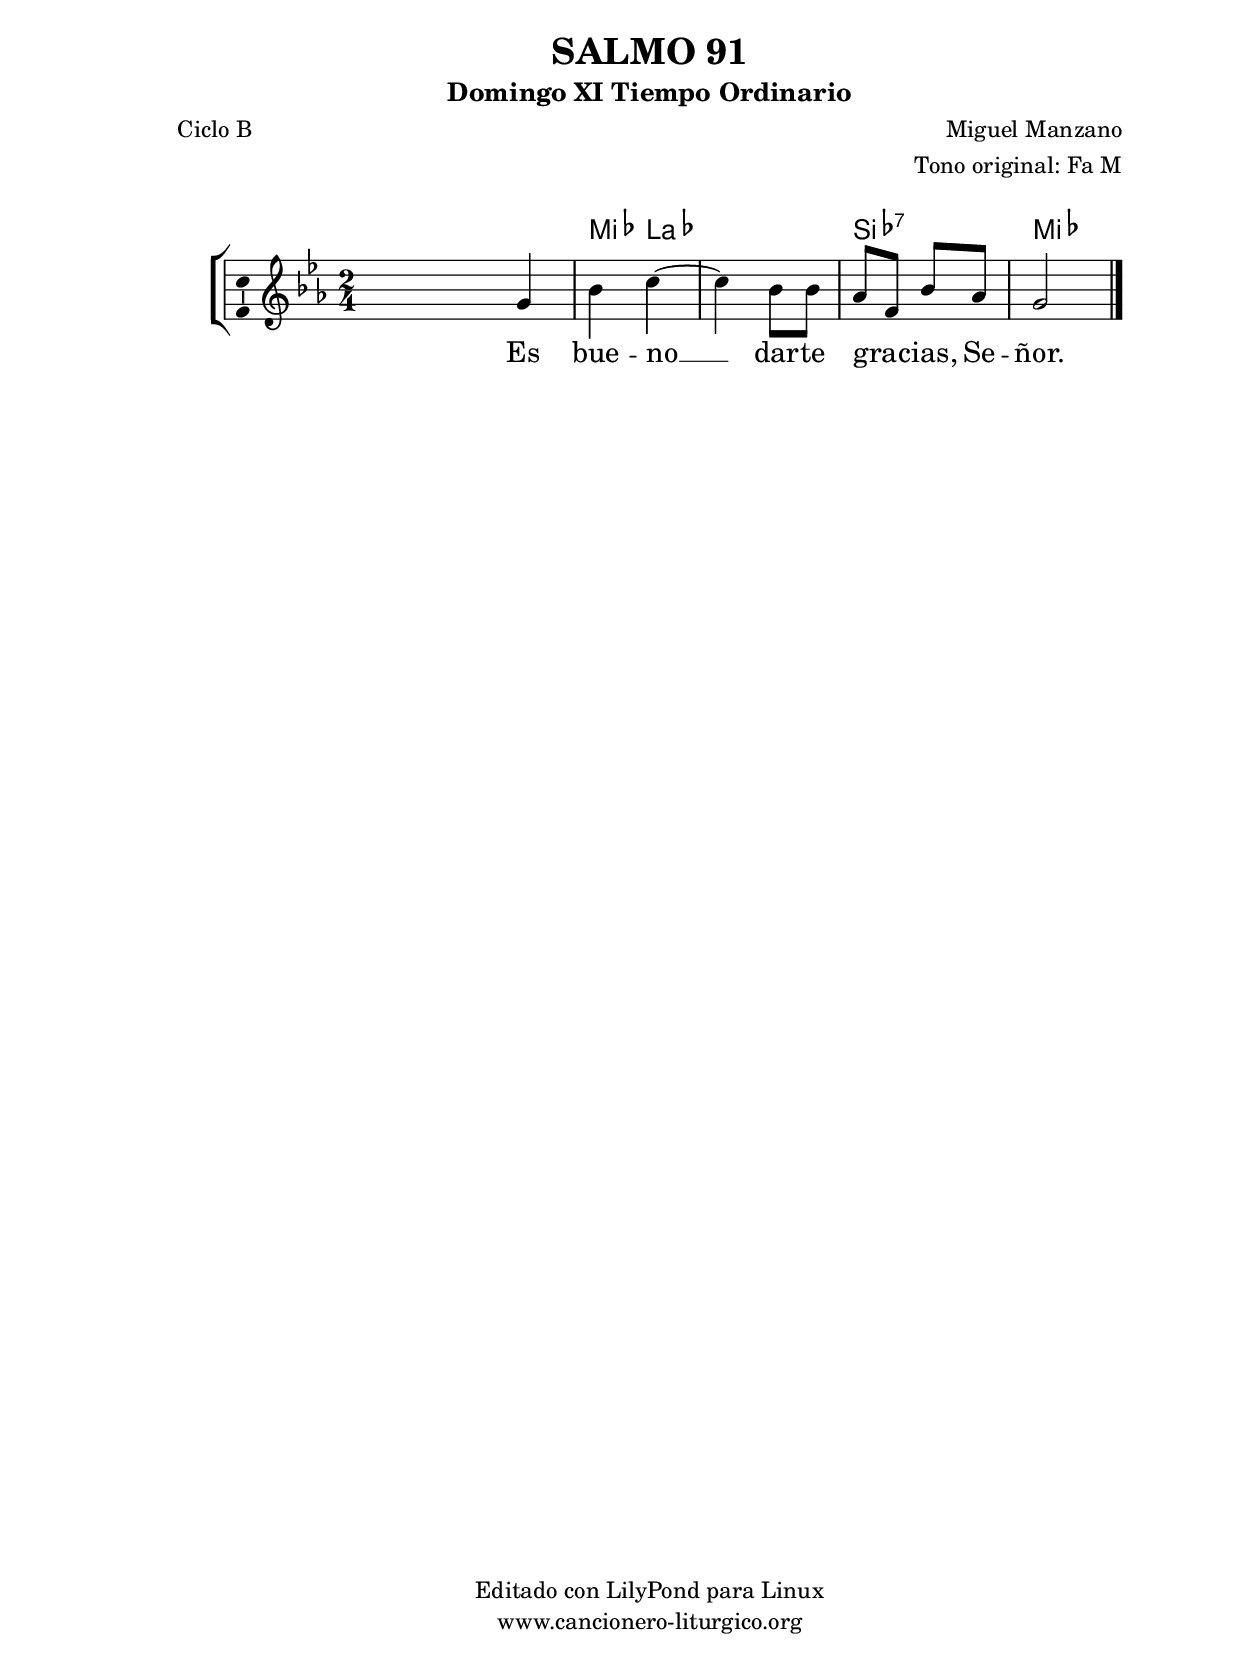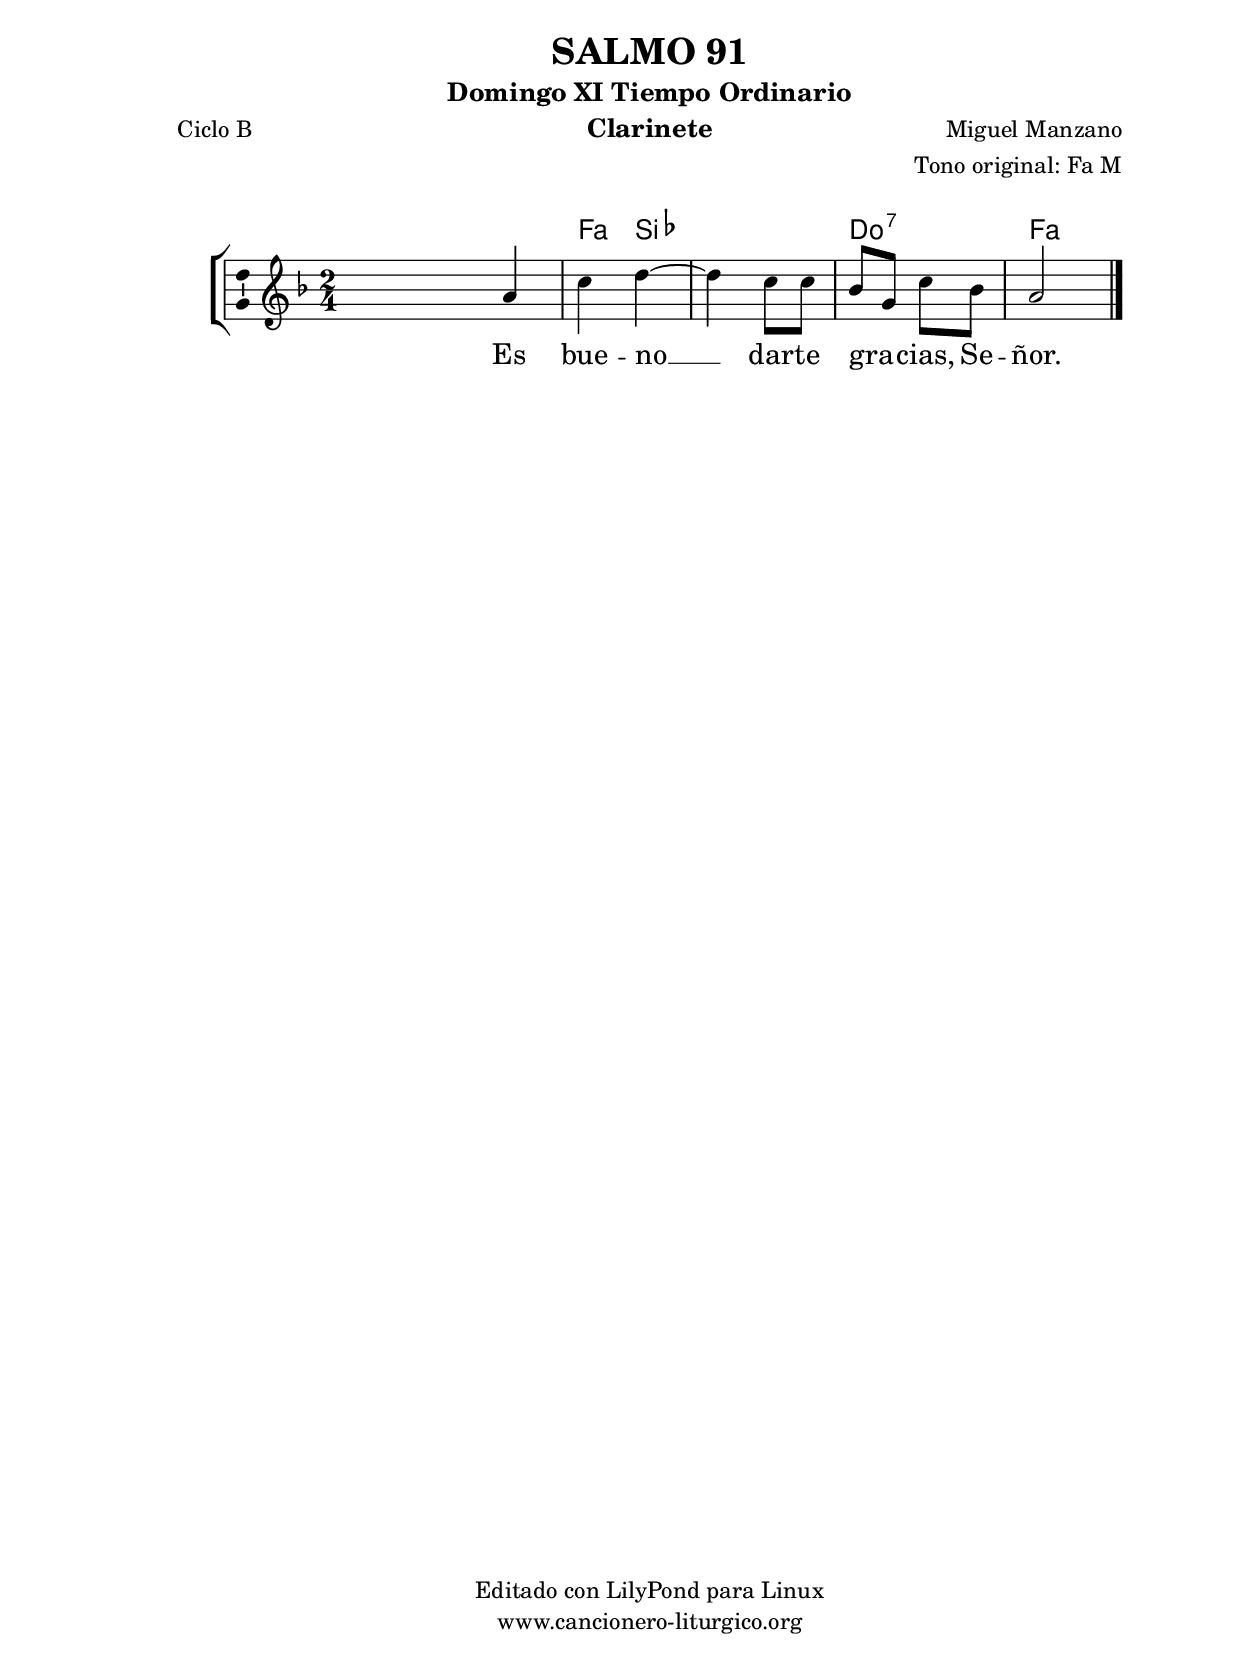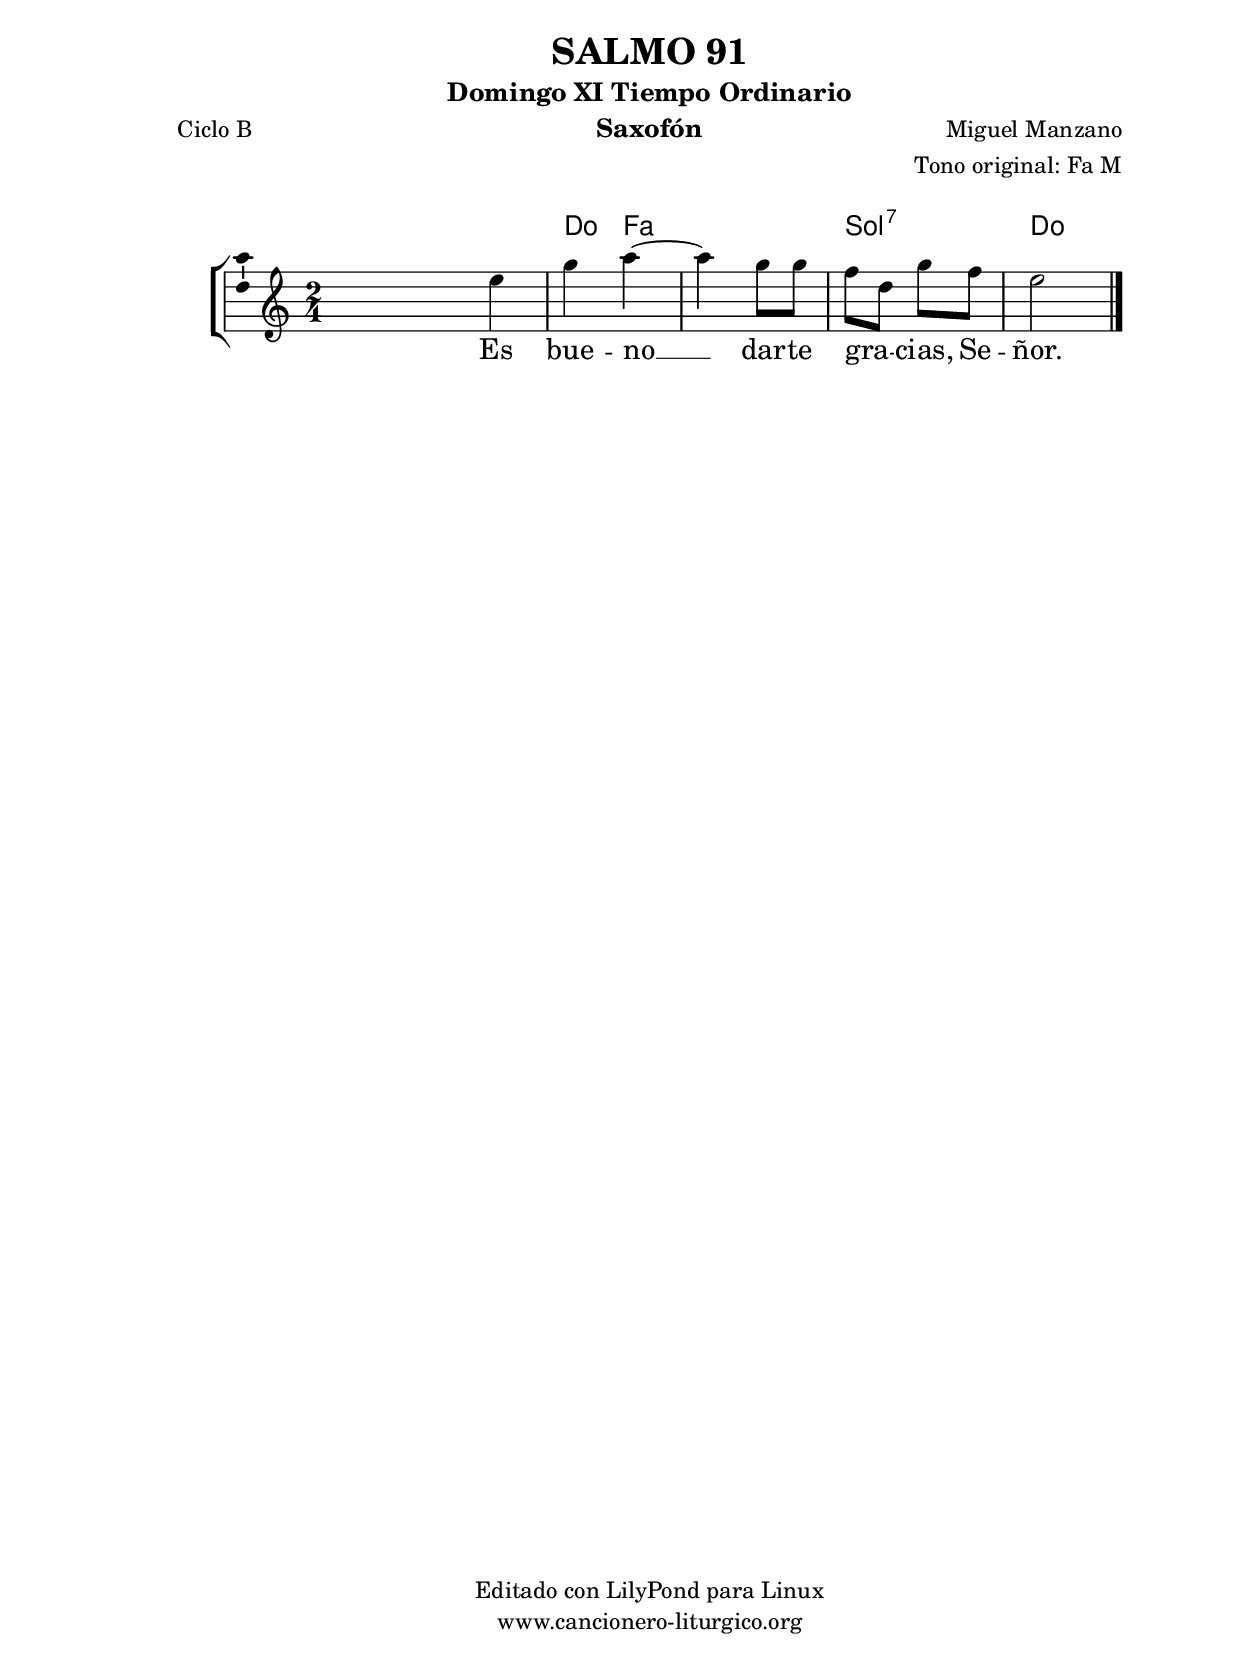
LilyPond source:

%
%para convertir .midi en .wav:
%timidity filename.midi -Ow -o finename.wav
%
%
%Para convertir de .wav a .mp3:
%lame -h -m j filename.wav
%
%
%para escuchar el midi:
%timidity nombrefichero.midi
%


%versión de lilypond para la que se ha escrito esta partitura:
\version "2.16.0"

	%Tamaño papel
	#(set-default-paper-size "a4")
	%Tamaño partitura
	#(set-global-staff-size 20)
	%No responde al pulsar sobre una nota
	#(ly:set-option 'point-and-click #f)

%parámetros del encabezamiento:
\header {
	title = "SALMO 91"
	subtitle = "Domingo XI Tiempo Ordinario"
	composer = "Miguel Manzano"
	poet = "Ciclo B"
	meter = ""
	arranger = "Tono original: Fa M"
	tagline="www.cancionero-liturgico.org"
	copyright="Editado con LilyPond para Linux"
	tiempo = "Ordinario"
	usos = "Salmo"
	letra = "Es bueno darte gracias, Señor."
	}

%parámetros asociados al papel:
\paper  {
	oddHeaderMarkup = \markup {\fill-line { \on-the-fly #not-first-page \fromproperty #'header:title \on-the-fly #not-first-page \fromproperty #'header:composer }}
	evenHeaderMarkup = \markup {\fill-line { \fromproperty #'header:composer \fromproperty #'header:title }}
	#(set-paper-size "a4")
	print-page-number = ##f
	first-page-number = 1
	print-first-page-number = ##f
%	head-separation = 3.0 \cm
	top-margin = 2.0 \cm
	bottom-margin = 0.5\cm
%%%	bottom-margin = -1.0\cm
	left-margin = 3.0 \cm
	line-width = 16.0 \cm 
	indent = 8\mm
	interscoreline = 2.\mm
	between-system-space = 15\mm
%	para que las partituras no llenen la hoja:
	ragged-bottom = ##t
%	idem para la última hoja:
	ragged-last-bottom = ##f
%	para que las partituras llenen el ancho del papel:
	ragged-last = ##f
	after-title-space = 2.5 \cm
%page-count=1
%system-count=8

	%Flexible Vertical Spacing
%	markup-markup-spacing =
%	#'((basic-distance . 15) (minimum-distance . 15) (padding . 3))
	markup-system-spacing =
	#'((basic-distance . 15) (minimum-distance . 15) (padding . 3))
	system-system-spacing =
	#'((basic-distance . 15) (minimum-distance . 15) (padding . 3))
	score-system-spacing =
	#'((basic-distance . 15) (minimum-distance . 15) (padding . 5))
%	top-system-spacing = % header
%	#'((basic-distance . 8) (minimum-distance . 0) (padding . 3))
%	top-markup-spacing =
%	#'((basic-distance . 20) (minimum-distance . 20) (padding . 3))
	last-bottom-spacing = % footer
	#'((basic-distance . 5) (minimum-distance . 5) (padding . 3))
%	score-markup-spacing =
%	#'((basic-distance . 16) (minimum-distance . 13) (padding . 3))

	}


%parámetros que afectan a toda la partitura:
global =  {
	%clave de sol (G):
	\clef G
	%armadura:
	\transpose f ees
	\key f \major
	\tempo 4=80
	\set Score.tempoHideNote = ##t
	}


acordes = {
	\italianChords
	\chordmode {
	\transpose f ees
{
s2
f4 bes s2 c:7 f
	}
	}
}


melodia = 
	\transpose f ees
{
	\relative c''{
	\time 2/4

s4 a4
c4 d~
d4 c8 c
bes8 g c bes
a2

	\bar "|."
	}
	}


texto = \lyricmode {
Es bue -- no __ dar -- te gra -- _ cias, Se -- ñor.
	}


acordesStaff = \context ChordNames = acordesStaff <<
	\set chordChanges = ##t
	\acordes
	>>


vozStaff = \context Voice = vozStaff
\with {\consists "Ambitus_engraver"}
<<
%	\set Staff.instrumentName = ""
%	\set Staff.shortInstrumentName = ""
%	\set Staff.midiInstrument = #"clarinet"
%	\set Staff.midiInstrument = #"cello"
%	\set Staff.midiInstrument = #"flute"
	\set Staff.midiInstrument = #"electric guitar (jazz)"
%	\set Staff.midiInstrument = #"english horn"
%	\set Staff.midiInstrument = #"violin"
%	\set Staff.midiInstrument = #"glockenspiel"
	\set Staff.midiMinimumVolume = #0.7
	\set Staff.midiMaximumVolume = #0.9
	\global
	\melodia
	>>


textoStaff = \context Lyrics = textoStaff <<
	\lyricsto vozStaff \texto
	>>

\book {
	\score {
		\context ChoirStaff {
			\override StaffGroup.SystemStartBracket #'collapse-height = #1
			\override Score.SystemStartBar #'collapse-height = #1
			<<
			\acordesStaff
			\vozStaff
			\textoStaff
			>>
			}
		\layout {
	    		\context {
				\Lyrics
				\override LyricText #'font-size = #2
				}
	   		 \context {
				\Score
				%fontSize = #3
				\override StaffSymbol #'staff-space = #(magstep +3)
				%\override Beam #'thickness = #0.55
				%\override SpacingSpanner #'spacing-increment = #1.0
				%\override Slur #'height-limit = #1.5
				}
			}
		}
	\score {
		\unfoldRepeats
		\context ChoirStaff {
			<<
			\acordesStaff
			\vozStaff
			>>
			}
		\midi {
	  		\context {
	  			\Score
				tempoWholesPerMinute = #(ly:make-moment 70 4)
				}
			}
		}
	}

%Partitura para clarinete
#(define output-suffix "C")
\book {
	\header{
		instrument = "Clarinete"
		}
	\score {
		\context ChoirStaff {
			\override StaffGroup.SystemStartBracket #'collapse-height = #1
			\override Score.SystemStartBar #'collapse-height = #1
\transpose c d
			<<
			\acordesStaff
			\vozStaff
			\textoStaff
			>>
			}
		\layout {
	    		\context {
				\Lyrics
				\override LyricText #'font-size = #2
				}
	   		 \context {
				\Score
				%fontSize = #3
				\override StaffSymbol #'staff-space = #(magstep +3)
				%\override Beam #'thickness = #0.55
				%\override SpacingSpanner #'spacing-increment = #1.0
				%\override Slur #'height-limit = #1.5
				}
			}
		}
	}

%Partitura para saxofón
#(define output-suffix "S")
\book {
	\header{
		instrument = "Saxofón"
		}
	\score {
		\context ChoirStaff {
			\override StaffGroup.SystemStartBracket #'collapse-height = #1
			\override Score.SystemStartBar #'collapse-height = #1
\transpose c a
			<<
			\acordesStaff
			\vozStaff
			\textoStaff
			>>
			}
		\layout {
	    		\context {
				\Lyrics
				\override LyricText #'font-size = #2
				}
	   		 \context {
				\Score
				%fontSize = #3
				\override StaffSymbol #'staff-space = #(magstep +3)
				%\override Beam #'thickness = #0.55
				%\override SpacingSpanner #'spacing-increment = #1.0
				%\override Slur #'height-limit = #1.5
				}
			}
		}
	}

